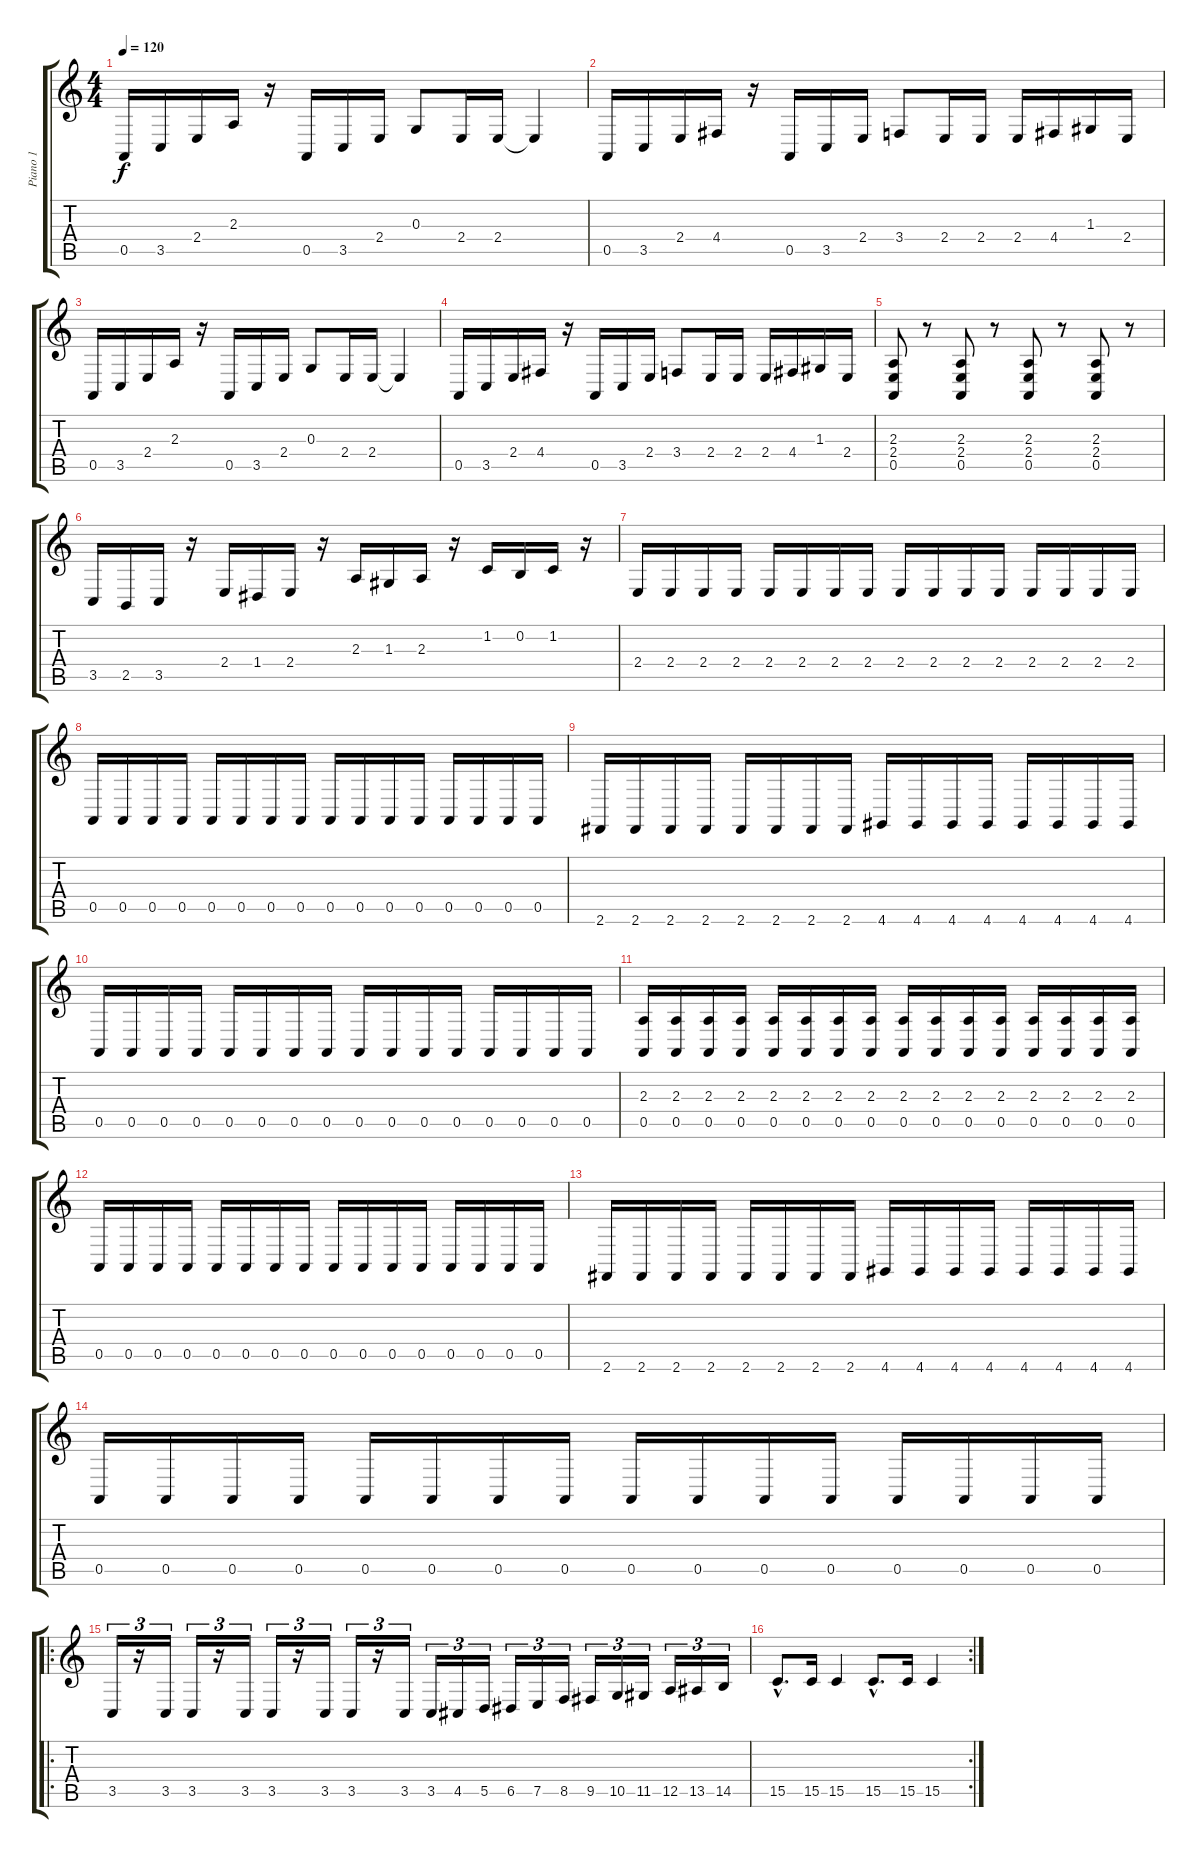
\track ("Piano 1" "Piano 1") {instrument acousticgrandpiano}
\staff {score tabs}
\tuning (E4 B3 G3 D3 A2 E2) {hide}
\ts (4 4)
\tempo 120
\clef g2
\ks c
0.5.16{dy f} 3.5.16 2.4.16 2.3.16 r.16 0.5.16 3.5.16 2.4.16 0.3.8 2.4.16 2.4.16 2.4{t}.4 |
0.5.16 3.5.16 2.4.16 4.4.16 r.16 0.5.16 3.5.16 2.4.16 3.4.8 2.4.16 2.4.16 2.4.16 4.4.16 1.3.16 2.4.16 |
0.5.16 3.5.16 2.4.16 2.3.16 r.16 0.5.16 3.5.16 2.4.16 0.3.8 2.4.16 2.4.16 2.4{t}.4 |
0.5.16 3.5.16 2.4.16 4.4.16 r.16 0.5.16 3.5.16 2.4.16 3.4.8 2.4.16 2.4.16 2.4.16 4.4.16 1.3.16 2.4.16 |
(2.3 2.4 0.5).8 r.8 (2.3 2.4 0.5).8 r.8 (2.3 2.4 0.5).8 r.8 (2.3 2.4 0.5).8 r.8 |
3.5.16 2.5.16 3.5.16 r.16 2.4.16 1.4.16 2.4.16 r.16 2.3.16 1.3.16 2.3.16 r.16 1.2.16 0.2.16 1.2.16 r.16 |
2.4.16 2.4.16 2.4.16 2.4.16 2.4.16 2.4.16 2.4.16 2.4.16 2.4.16 2.4.16 2.4.16 2.4.16 2.4.16 2.4.16 2.4.16 2.4.16 |
0.5.16 0.5.16 0.5.16 0.5.16 0.5.16 0.5.16 0.5.16 0.5.16 0.5.16 0.5.16 0.5.16 0.5.16 0.5.16 0.5.16 0.5.16 0.5.16 |
2.6.16 2.6.16 2.6.16 2.6.16 2.6.16 2.6.16 2.6.16 2.6.16 4.6.16 4.6.16 4.6.16 4.6.16 4.6.16 4.6.16 4.6.16 4.6.16 |
0.5.16 0.5.16 0.5.16 0.5.16 0.5.16 0.5.16 0.5.16 0.5.16 0.5.16 0.5.16 0.5.16 0.5.16 0.5.16 0.5.16 0.5.16 0.5.16 |
(2.3 0.5).16 (2.3 0.5).16 (2.3 0.5).16 (2.3 0.5).16 (2.3 0.5).16 (2.3 0.5).16 (2.3 0.5).16 (2.3 0.5).16 (2.3 0.5).16 (2.3 0.5).16 (2.3 0.5).16 (2.3 0.5).16 (2.3 0.5).16 (2.3 0.5).16 (2.3 0.5).16 (2.3 0.5).16 |
0.5.16 0.5.16 0.5.16 0.5.16 0.5.16 0.5.16 0.5.16 0.5.16 0.5.16 0.5.16 0.5.16 0.5.16 0.5.16 0.5.16 0.5.16 0.5.16 |
2.6.16 2.6.16 2.6.16 2.6.16 2.6.16 2.6.16 2.6.16 2.6.16 4.6.16 4.6.16 4.6.16 4.6.16 4.6.16 4.6.16 4.6.16 4.6.16 |
0.5.16 0.5.16 0.5.16 0.5.16 0.5.16 0.5.16 0.5.16 0.5.16 0.5.16 0.5.16 0.5.16 0.5.16 0.5.16 0.5.16 0.5.16 0.5.16 |
\ro
3.5.16{tu (3 2)} r.16{tu (3 2)} 3.5.16{tu (3 2)} 3.5.16{tu (3 2)} r.16{tu (3 2)} 3.5.16{tu (3 2)} 3.5.16{tu (3 2)} r.16{tu (3 2)} 3.5.16{tu (3 2)} 3.5.16{tu (3 2)} r.16{tu (3 2)} 3.5.16{tu (3 2)} 3.5.16{tu (3 2)} 4.5.16{tu (3 2)} 5.5.16{tu (3 2)} 6.5.16{tu (3 2)} 7.5.16{tu (3 2)} 8.5.16{tu (3 2)} 9.5.16{tu (3 2)} 10.5.16{tu (3 2)} 11.5.16{tu (3 2)} 12.5.16{tu (3 2)} 13.5.16{tu (3 2)} 14.5.16{tu (3 2)} |
\rc 2
15.5{hac}.8{d} 15.5.16 15.5.4 15.5{hac}.8{d} 15.5.16 15.5.4
